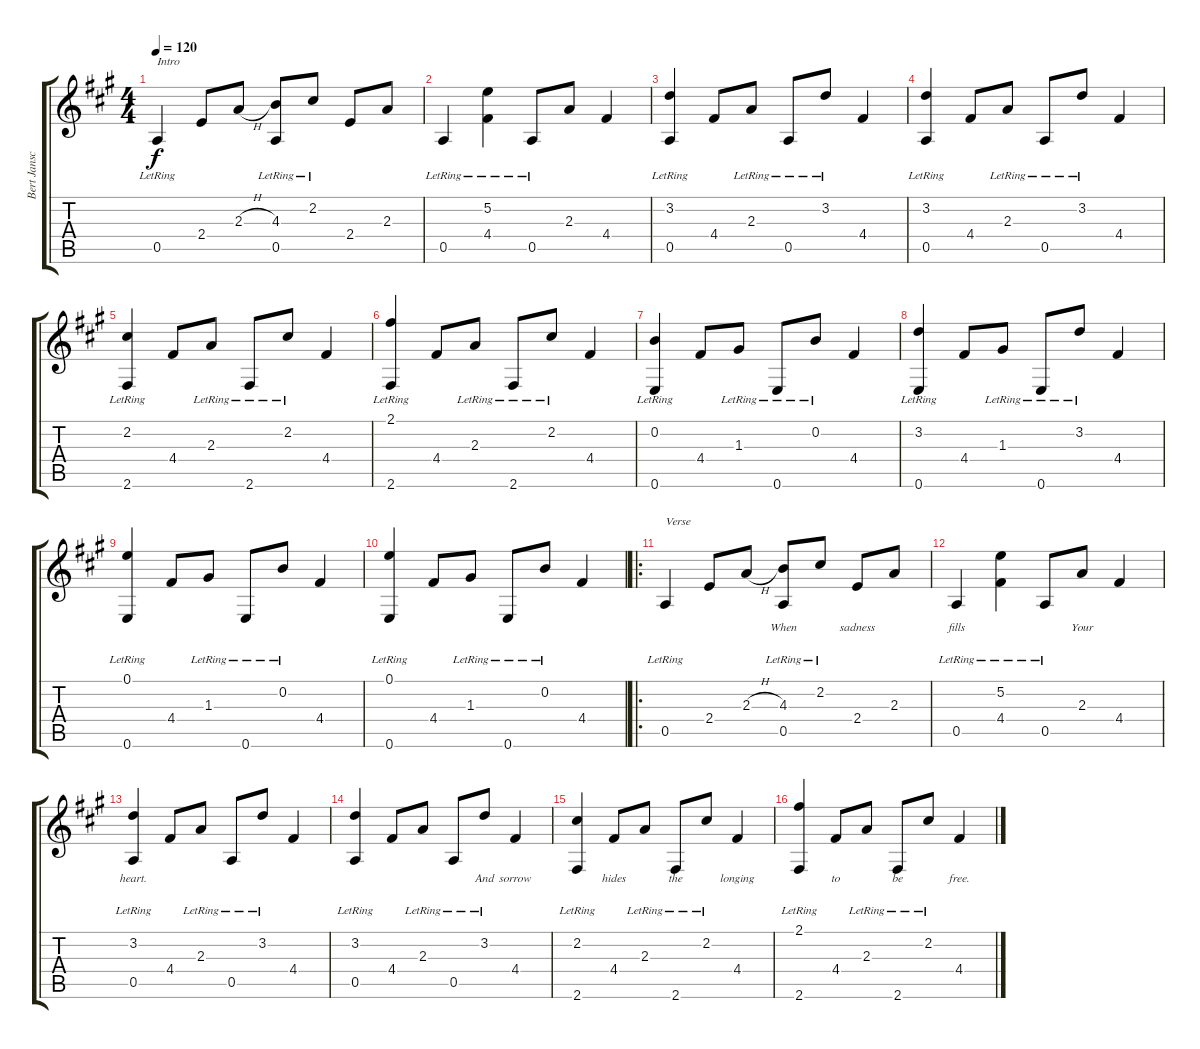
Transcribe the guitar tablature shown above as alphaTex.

\track ("Bert Jansch" "Bert Jansc") {instrument acousticguitarnylon}
\staff {score tabs}
\tuning (E4 B3 G3 D3 A2 E2) {hide}
\ts (4 4)
\tempo 120
\clef g2
\ks a
0.5{lr}.4{txt "Intro" dy f instrument acousticguitarnylon} 2.4.8 2.3{h}.8 (4.3 0.5{lr}).8 2.2{lr}.8 2.4.8 2.3.8 |
0.5{lr}.4 (5.2{lr} 4.4{lr}).4 0.5{lr}.8 2.3.8 4.4.4 |
(3.2{lr} 0.5{lr}).4 4.4.8 2.3{lr}.8 0.5{lr}.8 3.2{lr}.8 4.4.4 |
(3.2{lr} 0.5{lr}).4 4.4.8 2.3{lr}.8 0.5{lr}.8 3.2{lr}.8 4.4.4 |
(2.2{lr} 2.6{lr}).4 4.4.8 2.3{lr}.8 2.6{lr}.8 2.2{lr}.8 4.4.4 |
(2.1{lr} 2.6{lr}).4 4.4.8 2.3{lr}.8 2.6{lr}.8 2.2{lr}.8 4.4.4 |
(0.2{lr} 0.6{lr}).4 4.4.8 1.3{lr}.8 0.6{lr}.8 0.2{lr}.8 4.4.4 |
(3.2{lr} 0.6{lr}).4 4.4.8 1.3{lr}.8 0.6{lr}.8 3.2{lr}.8 4.4.4 |
(0.1{lr} 0.6{lr}).4 4.4.8 1.3{lr}.8 0.6{lr}.8 0.2{lr}.8 4.4.4 |
(0.1{lr} 0.6{lr}).4 4.4.8 1.3{lr}.8 0.6{lr}.8 0.2{lr}.8 4.4.4 |
\ro
0.5{lr}.4{txt "Verse" lyrics (0 "") lyrics (1 "") lyrics (2 "") lyrics (3 "") lyrics (4 "")} 2.4.8{lyrics (0 "") lyrics (1 "") lyrics (2 "") lyrics (3 "") lyrics (4 "")} 2.3{h}.8{lyrics (0 "") lyrics (1 "") lyrics (2 "") lyrics (3 "") lyrics (4 "")} (4.3 0.5{lr}).8{lyrics (0 "When") lyrics (1 "") lyrics (2 "") lyrics (3 "") lyrics (4 "")} 2.2{lr}.8{lyrics (0 "") lyrics (1 "") lyrics (2 "") lyrics (3 "") lyrics (4 "")} 2.4.8{lyrics (0 "sadness") lyrics (1 "") lyrics (2 "") lyrics (3 "") lyrics (4 "")} 2.3.8{lyrics (0 "") lyrics (1 "") lyrics (2 "") lyrics (3 "") lyrics (4 "")} |
0.5{lr}.4{lyrics (0 "fills") lyrics (1 "") lyrics (2 "") lyrics (3 "") lyrics (4 "")} (5.2{lr} 4.4{lr}).4{lyrics (0 "") lyrics (1 "") lyrics (2 "") lyrics (3 "") lyrics (4 "")} 0.5{lr}.8{lyrics (0 "") lyrics (1 "") lyrics (2 "") lyrics (3 "") lyrics (4 "")} 2.3.8{lyrics (0 "Your") lyrics (1 "") lyrics (2 "") lyrics (3 "") lyrics (4 "")} 4.4.4{lyrics (0 "") lyrics (1 "") lyrics (2 "") lyrics (3 "") lyrics (4 "")} |
(3.2{lr} 0.5{lr}).4{lyrics (0 "heart.") lyrics (1 "") lyrics (2 "") lyrics (3 "") lyrics (4 "")} 4.4.8{lyrics (0 "") lyrics (1 "") lyrics (2 "") lyrics (3 "") lyrics (4 "")} 2.3{lr}.8{lyrics (0 "") lyrics (1 "") lyrics (2 "") lyrics (3 "") lyrics (4 "")} 0.5{lr}.8{lyrics (0 "") lyrics (1 "") lyrics (2 "") lyrics (3 "") lyrics (4 "")} 3.2{lr}.8{lyrics (0 "") lyrics (1 "") lyrics (2 "") lyrics (3 "") lyrics (4 "")} 4.4.4{lyrics (0 "") lyrics (1 "") lyrics (2 "") lyrics (3 "") lyrics (4 "")} |
(3.2{lr} 0.5{lr}).4{lyrics (0 "") lyrics (1 "") lyrics (2 "") lyrics (3 "") lyrics (4 "")} 4.4.8{lyrics (0 "") lyrics (1 "") lyrics (2 "") lyrics (3 "") lyrics (4 "")} 2.3{lr}.8{lyrics (0 "") lyrics (1 "") lyrics (2 "") lyrics (3 "") lyrics (4 "")} 0.5{lr}.8{lyrics (0 "") lyrics (1 "") lyrics (2 "") lyrics (3 "") lyrics (4 "")} 3.2{lr}.8{lyrics (0 "And") lyrics (1 "") lyrics (2 "") lyrics (3 "") lyrics (4 "")} 4.4.4{lyrics (0 "sorrow") lyrics (1 "") lyrics (2 "") lyrics (3 "") lyrics (4 "")} |
(2.2{lr} 2.6{lr}).4{lyrics (0 "") lyrics (1 "") lyrics (2 "") lyrics (3 "") lyrics (4 "")} 4.4.8{lyrics (0 "hides") lyrics (1 "") lyrics (2 "") lyrics (3 "") lyrics (4 "")} 2.3{lr}.8{lyrics (0 "") lyrics (1 "") lyrics (2 "") lyrics (3 "") lyrics (4 "")} 2.6{lr}.8{lyrics (0 "the") lyrics (1 "") lyrics (2 "") lyrics (3 "") lyrics (4 "")} 2.2{lr}.8{lyrics (0 "") lyrics (1 "") lyrics (2 "") lyrics (3 "") lyrics (4 "")} 4.4.4{lyrics (0 "longing") lyrics (1 "") lyrics (2 "") lyrics (3 "") lyrics (4 "")} |
(2.1{lr} 2.6{lr}).4{lyrics (0 "") lyrics (1 "") lyrics (2 "") lyrics (3 "") lyrics (4 "")} 4.4.8{lyrics (0 "to") lyrics (1 "") lyrics (2 "") lyrics (3 "") lyrics (4 "")} 2.3{lr}.8{lyrics (0 "") lyrics (1 "") lyrics (2 "") lyrics (3 "") lyrics (4 "")} 2.6{lr}.8{lyrics (0 "be") lyrics (1 "") lyrics (2 "") lyrics (3 "") lyrics (4 "")} 2.2{lr}.8{lyrics (0 "") lyrics (1 "") lyrics (2 "") lyrics (3 "") lyrics (4 "")} 4.4.4{lyrics (0 "free.") lyrics (1 "") lyrics (2 "") lyrics (3 "") lyrics (4 "")}
